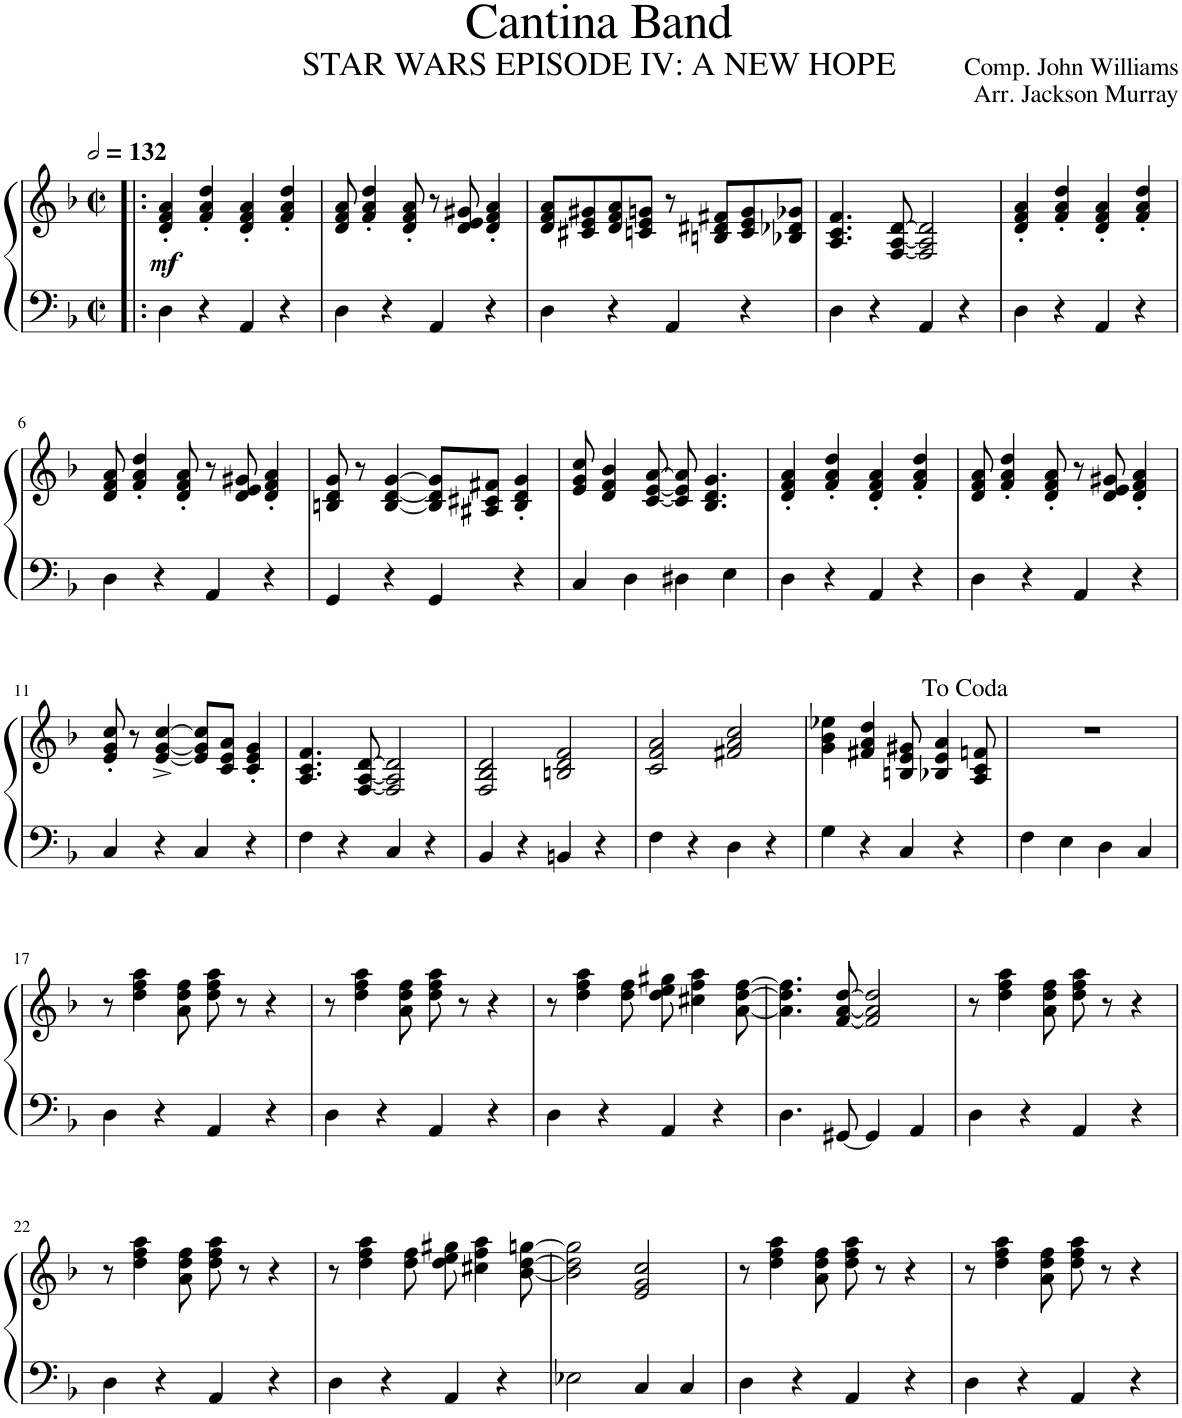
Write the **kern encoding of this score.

**kern	**kern	**dynam
*part1	*part1	*part1
*staff2	*staff1	*staff1/2
*I"Piano	*	*
*I'Pno.	*	*
*clefF4	*clefG2	*
*k[b-]	*k[b-]	*
*M2/2	*M2/2	*
*met(c|)	*met(c|)	*
*MM264	*MM264	*
=1!|:	=1!|:	=1!|:
!	!	!LO:DY:b
4D\	4d/' 4f/' 4a/'	mf
4r	4f/' 4a/' 4dd/'	.
4AA/	4d/' 4f/' 4a/'	.
4r	4f/' 4a/' 4dd/'	.
=2	=2	=2
4D\	8d/ 8f/ 8a/	.
.	4f/' 4a/' 4dd/'	.
4r	.	.
.	8d/' 8f/' 8a/'	.
4AA/	8r	.
.	8d/ 8e/ 8g#X/	.
4r	4d/' 4f/' 4a/'	.
=3	=3	=3
4D\	8d/ 8f/ 8a/L	.
.	8c#X/ 8e/ 8g#X/	.
4r	8d/ 8f/ 8a/	.
.	8cn/ 8e/ 8gn/J	.
4AA/	8r	.
.	8Bn/ 8d#X/ 8f#X/L	.
4r	8c/ 8e/ 8g/	.
.	8B-X/ 8d-X/ 8g-X/J	.
=4	=4	=4
4D\	4.A/ 4.c/ 4.f/	.
4r	.	.
.	[8F/ [8A/ [8d/	.
4AA/	2F/] 2A/] 2d/]	.
4r	.	.
=5	=5	=5
4D\	4d/' 4f/' 4a/'	.
4r	4f/' 4a/' 4dd/'	.
4AA/	4d/' 4f/' 4a/'	.
4r	4f/' 4a/' 4dd/'	.
!!LO:LB:g=z
=6	=6	=6
4D\	8d/ 8f/ 8a/	.
.	4f/' 4a/' 4dd/'	.
4r	.	.
.	8d/' 8f/' 8a/'	.
4AA/	8r	.
.	8d/ 8e/ 8g#X/	.
4r	4d/' 4f/' 4a/'	.
=7	=7	=7
4GG/	8Bn/ 8d/ 8g/	.
.	8r	.
4r	[4B/ [4d/ [4g/	.
4GG/	8B/] 8d/] 8g/]L	.
.	8A#X/ 8c#X/ 8f#X/J	.
4r	4B/' 4d/' 4g/'	.
=8	=8	=8
4C/	8e/ 8g/ 8cc/	.
.	4d/ 4f/ 4b-/	.
4D\	.	.
.	[8c/ [8e/ [8a/	.
4D#X\	8c/] 8e/] 8a/]	.
.	4.B-/ 4.d/ 4.g/	.
4E\	.	.
=9	=9	=9
4D\	4d/' 4f/' 4a/'	.
4r	4f/' 4a/' 4dd/'	.
4AA/	4d/' 4f/' 4a/'	.
4r	4f/' 4a/' 4dd/'	.
=10	=10	=10
4D\	8d/ 8f/ 8a/	.
.	4f/' 4a/' 4dd/'	.
4r	.	.
.	8d/' 8f/' 8a/'	.
4AA/	8r	.
.	8d/ 8e/ 8g#X/	.
4r	4d/' 4f/' 4a/'	.
!!LO:LB:g=z
=11	=11	=11
4C/	8e/' 8g/' 8cc/'	.
.	8r	.
4r	[4e/^ [4g/^ [4cc/^	.
4C/	8e/] 8g/] 8cc/]L	.
.	8c/ 8e/ 8a/J	.
4r	4c/' 4e/' 4g/'	.
=12	=12	=12
4F\	4.A/ 4.c/ 4.f/	.
4r	.	.
.	[8F/ [8A/ [8d/	.
4C/	2F/] 2A/] 2d/]	.
4r	.	.
=13	=13	=13
4BB-/	2F/ 2B-/ 2d/	.
4r	.	.
4BBn/	2Bn/ 2d/ 2f/	.
4r	.	.
=14	=14	=14
4F\	2c/ 2f/ 2a/	.
4r	.	.
4D\	2f#X/ 2a/ 2cc/	.
4r	.	.
=15	=15	=15
4G\	4g\ 4b-\ 4ee-X\	.
4r	4f#X/ 4a/ 4dd/	.
4C/	8Bn/ 8e/ 8g#X/	.
.	4B-X/ 4e/ 4a/	.
4r	.	.
.	8A/ 8c/ 8fn/	.
=16	=16	=16
4F\	1r	.
4E\	.	.
4D\	.	.
4C/	.	.
!!LO:LB:g=z
=17	=17	=17
4D\	8r	.
.	4dd\ 4ff\ 4aa\	.
4r	.	.
.	8a\ 8dd\ 8ff\	.
4AA/	8dd\ 8ff\ 8aa\	.
.	8r	.
4r	4r	.
=18	=18	=18
4D\	8r	.
.	4dd\ 4ff\ 4aa\	.
4r	.	.
.	8a\ 8dd\ 8ff\	.
4AA/	8dd\ 8ff\ 8aa\	.
.	8r	.
4r	4r	.
=19	=19	=19
4D\	8r	.
.	4dd\ 4ff\ 4aa\	.
4r	.	.
.	8dd\ 8ff\	.
4AA/	8dd\ 8ee\ 8gg#X\	.
.	4cc#X\ 4ff\ 4aa\	.
4r	.	.
.	[8a\ [8dd\ [8ff\	.
=20	=20	=20
4.D\	4.a\] 4.dd\] 4.ff\]	.
[8GG#X/	[8f/ [8a/ [8dd/	.
4GG#/]	2f/] 2a/] 2dd/]	.
4AA/	.	.
=21	=21	=21
4D\	8r	.
.	4dd\ 4ff\ 4aa\	.
4r	.	.
.	8a\ 8dd\ 8ff\	.
4AA/	8dd\ 8ff\ 8aa\	.
.	8r	.
4r	4r	.
!!LO:LB:g=z
=22	=22	=22
4D\	8r	.
.	4dd\ 4ff\ 4aa\	.
4r	.	.
.	8a\ 8dd\ 8ff\	.
4AA/	8dd\ 8ff\ 8aa\	.
.	8r	.
4r	4r	.
=23	=23	=23
4D\	8r	.
.	4dd\ 4ff\ 4aa\	.
4r	.	.
.	8dd\ 8ff\	.
4AA/	8dd\ 8ee\ 8gg#X\	.
.	4cc#X\ 4ff\ 4aa\	.
4r	.	.
.	[8b-\ [8dd\ [8ggn\	.
=24	=24	=24
2E-X\	2b-\] 2dd\] 2gg\]	.
4C/	2e/ 2g/ 2cc/	.
4C/	.	.
=25	=25	=25
4D\	8r	.
.	4dd\ 4ff\ 4aa\	.
4r	.	.
.	8a\ 8dd\ 8ff\	.
4AA/	8dd\ 8ff\ 8aa\	.
.	8r	.
4r	4r	.
=26	=26	=26
4D\	8r	.
.	4dd\ 4ff\ 4aa\	.
4r	.	.
.	8a\ 8dd\ 8ff\	.
4AA/	8dd\ 8ff\ 8aa\	.
.	8r	.
4r	4r	.
=	=	=
*-	*-	*-
